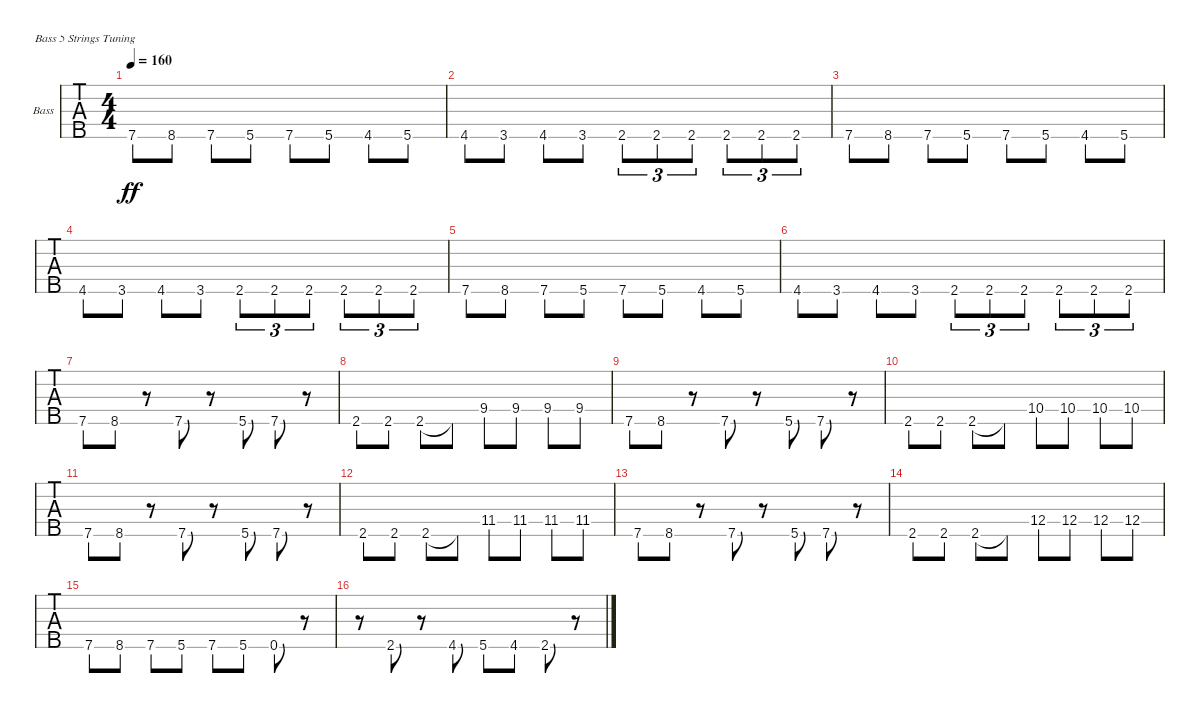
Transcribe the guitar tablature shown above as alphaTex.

\bracketExtendMode groupsimilarinstruments
\firstSystemTrackNameOrientation horizontal
\otherSystemsTrackNameOrientation horizontal
\track ("Boni" "Bass") {instrument electricbassfinger}
\staff {tabs}
\tuning (G2 D2 A1 E1 B0)
\ts (4 4)
\tempo 160
\clef f4
\ks c
7.5{acc #}.8{dy ff} 8.5.8 7.5{acc #}.8 5.5.8 7.5{acc #}.8 5.5.8 4.5{acc #}.8 5.5.8 |
4.5{acc #}.8 3.5.8 4.5{acc #}.8 3.5.8 2.5{acc #}.8{tu (3 2)} 2.5{acc #}.8{tu (3 2)} 2.5{acc #}.8{tu (3 2)} 2.5{acc #}.8{tu (3 2)} 2.5{acc #}.8{tu (3 2)} 2.5{acc #}.8{tu (3 2)} |
7.5{acc #}.8 8.5.8 7.5{acc #}.8 5.5.8 7.5{acc #}.8 5.5.8 4.5{acc #}.8 5.5.8 |
4.5{acc #}.8 3.5.8 4.5{acc #}.8 3.5.8 2.5{acc #}.8{tu (3 2)} 2.5{acc #}.8{tu (3 2)} 2.5{acc #}.8{tu (3 2)} 2.5{acc #}.8{tu (3 2)} 2.5{acc #}.8{tu (3 2)} 2.5{acc #}.8{tu (3 2)} |
7.5{acc #}.8 8.5.8 7.5{acc #}.8 5.5.8 7.5{acc #}.8 5.5.8 4.5{acc #}.8 5.5.8 |
4.5{acc #}.8 3.5.8 4.5{acc #}.8 3.5.8 2.5{acc #}.8{tu (3 2)} 2.5{acc #}.8{tu (3 2)} 2.5{acc #}.8{tu (3 2)} 2.5{acc #}.8{tu (3 2)} 2.5{acc #}.8{tu (3 2)} 2.5{acc #}.8{tu (3 2)} |
7.5{acc #}.8 8.5.8 r.8 7.5{acc #}.8 r.8 5.5.8 7.5{acc #}.8 r.8 |
2.5{acc #}.8 2.5{acc #}.8 2.5{acc #}.8 2.5{t acc #}.8 9.4{acc #}.8 9.4{acc #}.8 9.4{acc #}.8 9.4{acc #}.8 |
7.5{acc #}.8 8.5.8 r.8 7.5{acc #}.8 r.8 5.5.8 7.5{acc #}.8 r.8 |
2.5{acc #}.8 2.5{acc #}.8 2.5{acc #}.8 2.5{t acc #}.8 10.4.8 10.4.8 10.4.8 10.4.8 |
7.5{acc #}.8 8.5.8 r.8 7.5{acc #}.8 r.8 5.5.8 7.5{acc #}.8 r.8 |
2.5{acc #}.8 2.5{acc #}.8 2.5{acc #}.8 2.5{t acc #}.8 11.4{acc #}.8 11.4{acc #}.8 11.4{acc #}.8 11.4{acc #}.8 |
7.5{acc #}.8 8.5.8 r.8 7.5{acc #}.8 r.8 5.5.8 7.5{acc #}.8 r.8 |
2.5{acc #}.8 2.5{acc #}.8 2.5{acc #}.8 2.5{t acc #}.8 12.4.8 12.4.8 12.4.8 12.4.8 |
7.5{acc #}.8 8.5.8 7.5{acc #}.8 5.5.8 7.5{acc #}.8 5.5.8 0.5.8 r.8 |
r.8 2.5{acc #}.8 r.8 4.5{acc #}.8 5.5.8 4.5{acc #}.8 2.5{acc #}.8 r.8
